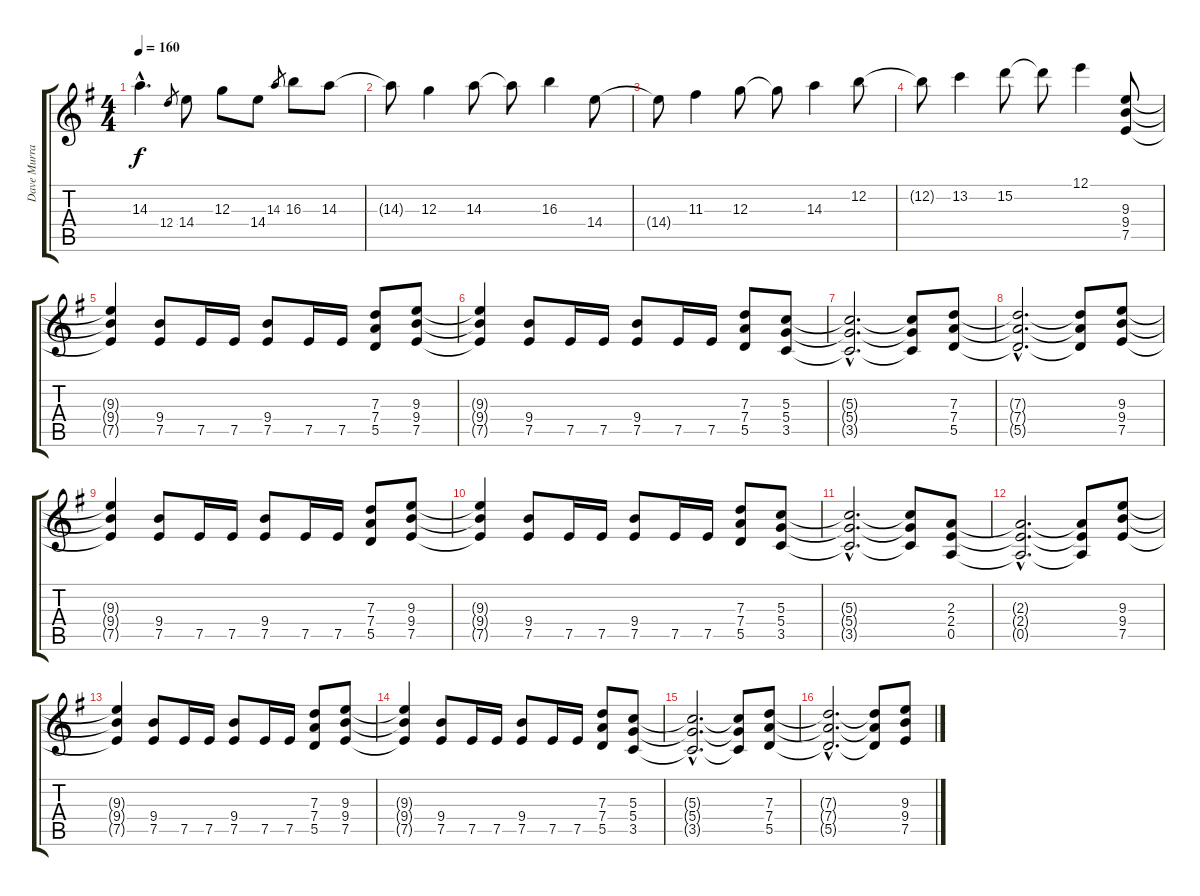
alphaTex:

\track ("Dave Murray" "Dave Murra") {instrument distortionguitar}
\staff {score tabs}
\tuning (E4 B3 G3 D3 A2 E2) {hide}
\ts (4 4)
\tempo 160
\clef g2
\ks g
14.3{hac t}.4{d dy f} 12.4.8{gr} 14.4.8 12.3.8 14.4.8 14.3.8{gr} 16.3.8 14.3.8 |
14.3{t}.8 12.3.4 14.3.8 14.3{t}.8 16.3.4 14.4.8 |
14.4{t}.8 11.3.4 12.3.8 12.3{t}.8 14.3.4 12.2.8 |
12.2{t}.8 13.2.4 15.2.8 15.2{t}.8 12.1.4 (9.3 9.4 7.5).8 |
(9.3{t} 9.4{t} 7.5{t}).4 (9.4 7.5).8 7.5.16 7.5.16 (9.4 7.5).8 7.5.16 7.5.16 (7.3 7.4 5.5).8 (9.3 9.4 7.5).8 |
(9.3{t} 9.4{t} 7.5{t}).4 (9.4 7.5).8 7.5.16 7.5.16 (9.4 7.5).8 7.5.16 7.5.16 (7.3 7.4 5.5).8 (5.3 5.4 3.5).8 |
(5.3{hac t} 5.4{hac t} 3.5{hac t}).2{d} (5.3{t} 5.4{t} 3.5{t}).8 (7.3 7.4 5.5).8 |
(7.3{hac t} 7.4{hac t} 5.5{hac t}).2{d} (7.3{t} 7.4{t} 5.5{t}).8 (9.3 9.4 7.5).8 |
(9.3{t} 9.4{t} 7.5{t}).4 (9.4 7.5).8 7.5.16 7.5.16 (9.4 7.5).8 7.5.16 7.5.16 (7.3 7.4 5.5).8 (9.3 9.4 7.5).8 |
(9.3{t} 9.4{t} 7.5{t}).4 (9.4 7.5).8 7.5.16 7.5.16 (9.4 7.5).8 7.5.16 7.5.16 (7.3 7.4 5.5).8 (5.3 5.4 3.5).8 |
(5.3{hac t} 5.4{hac t} 3.5{hac t}).2{d} (5.3{t} 5.4{t} 3.5{t}).8 (2.3 2.4 0.5).8 |
(2.3{hac t} 2.4{hac t} 0.5{hac t}).2{d} (2.3{t} 2.4{t} 0.5{t}).8 (9.3 9.4 7.5).8 |
(9.3{t} 9.4{t} 7.5{t}).4 (9.4 7.5).8 7.5.16 7.5.16 (9.4 7.5).8 7.5.16 7.5.16 (7.3 7.4 5.5).8 (9.3 9.4 7.5).8 |
(9.3{t} 9.4{t} 7.5{t}).4 (9.4 7.5).8 7.5.16 7.5.16 (9.4 7.5).8 7.5.16 7.5.16 (7.3 7.4 5.5).8 (5.3 5.4 3.5).8 |
(5.3{hac t} 5.4{hac t} 3.5{hac t}).2{d} (5.3{t} 5.4{t} 3.5{t}).8 (7.3 7.4 5.5).8 |
(7.3{hac t} 7.4{hac t} 5.5{hac t}).2{d} (7.3{t} 7.4{t} 5.5{t}).8 (9.3 9.4 7.5).8
